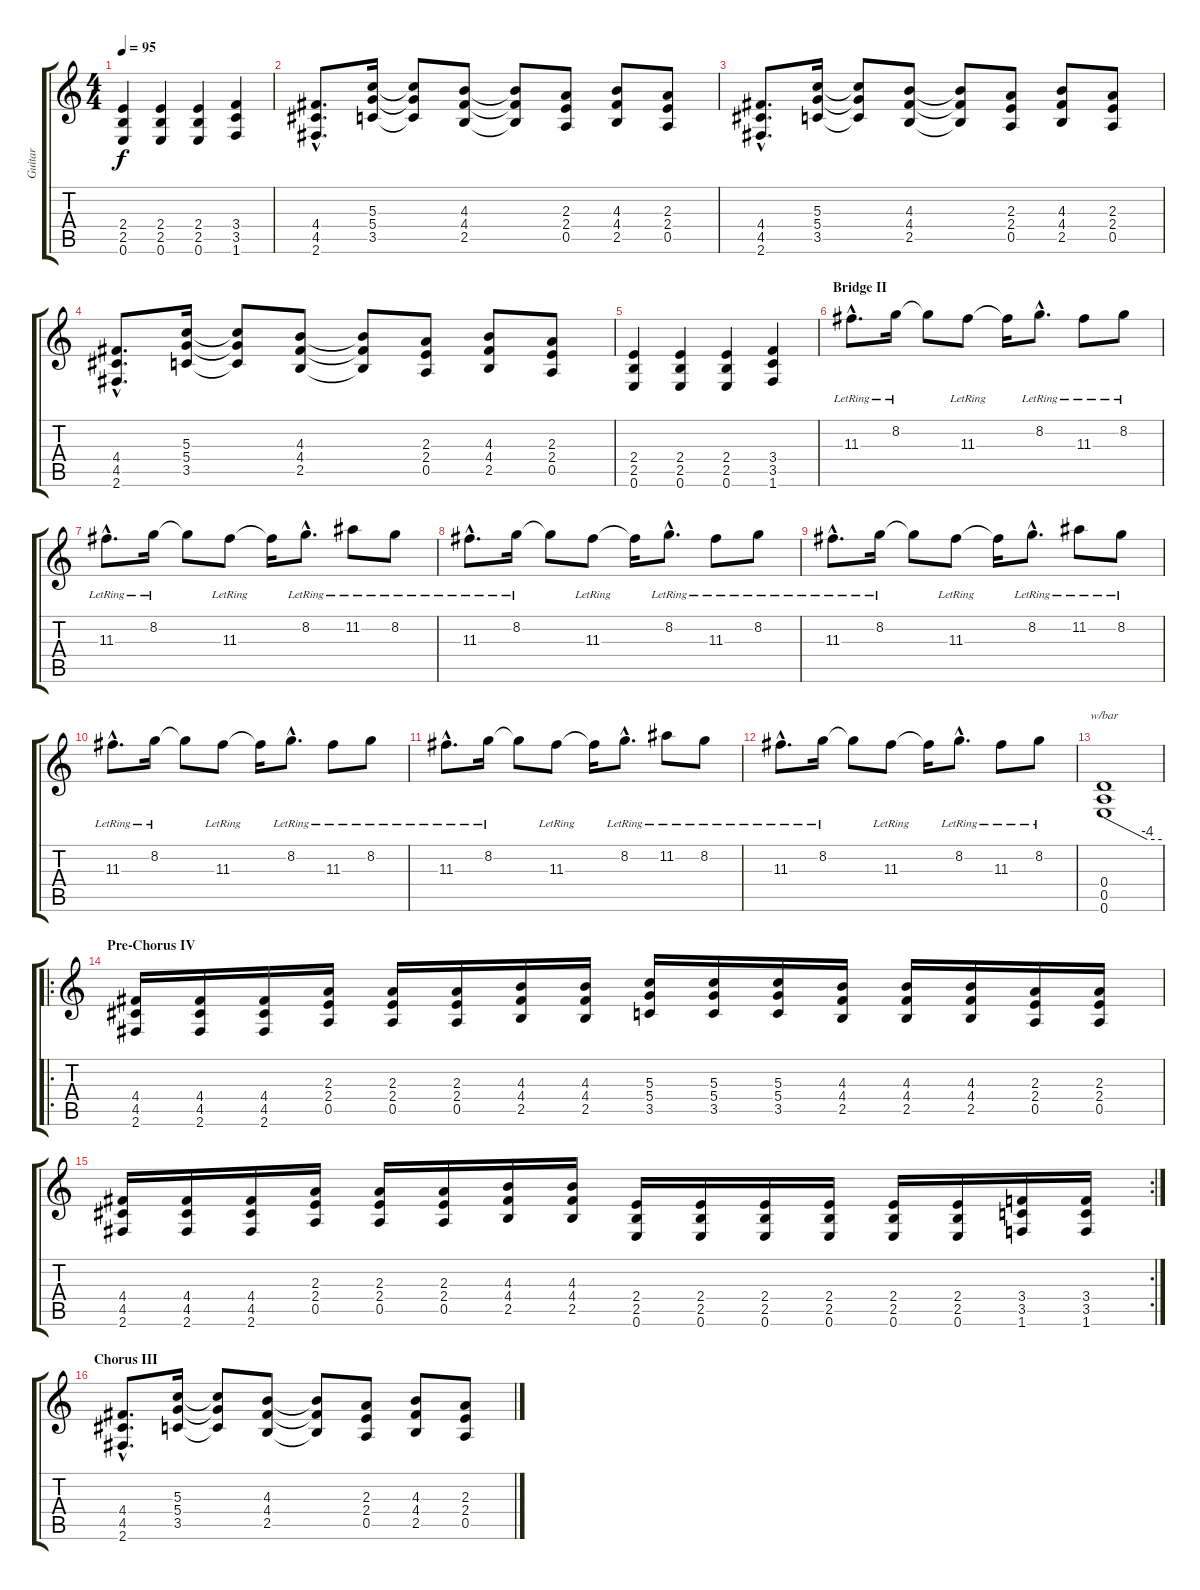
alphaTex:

\track ("Guitar" "Guitar") {instrument distortionguitar}
\staff {score tabs}
\tuning (E4 B3 G3 D3 A2 E2) {hide}
\ts (4 4)
\tempo 95
\clef g2
\ks c
(2.4 2.5 0.6).4{dy f} (2.4 2.5 0.6).4 (2.4 2.5 0.6).4 (3.4 3.5 1.6).4 |
(4.4{hac} 4.5{hac} 2.6{hac}).8{d} (5.3 5.4 3.5).16 (5.3{t} 5.4{t} 3.5{t}).8 (4.3 4.4 2.5).8 (4.3{t} 4.4{t} 2.5{t}).8 (2.3 2.4 0.5).8 (4.3 4.4 2.5).8 (2.3 2.4 0.5).8 |
(4.4{hac} 4.5{hac} 2.6{hac}).8{d} (5.3 5.4 3.5).16 (5.3{t} 5.4{t} 3.5{t}).8 (4.3 4.4 2.5).8 (4.3{t} 4.4{t} 2.5{t}).8 (2.3 2.4 0.5).8 (4.3 4.4 2.5).8 (2.3 2.4 0.5).8 |
(4.4{hac} 4.5{hac} 2.6{hac}).8{d} (5.3 5.4 3.5).16 (5.3{t} 5.4{t} 3.5{t}).8 (4.3 4.4 2.5).8 (4.3{t} 4.4{t} 2.5{t}).8 (2.3 2.4 0.5).8 (4.3 4.4 2.5).8 (2.3 2.4 0.5).8 |
(2.4 2.5 0.6).4 (2.4 2.5 0.6).4 (2.4 2.5 0.6).4 (3.4 3.5 1.6).4 |
\section ("" "Bridge II")
11.3{hac lr}.8{d} 8.2{lr}.16 8.2{t}.8 11.3{lr}.8 11.3{t}.16 8.2{hac lr}.8{d} 11.3{lr}.8 8.2{lr}.8 |
11.3{hac lr}.8{d} 8.2{lr}.16 8.2{t}.8 11.3{lr}.8 11.3{t}.16 8.2{hac lr}.8{d} 11.2{lr}.8 8.2{lr}.8 |
11.3{hac lr}.8{d} 8.2{lr}.16 8.2{t}.8 11.3{lr}.8 11.3{t}.16 8.2{hac lr}.8{d} 11.3{lr}.8 8.2{lr}.8 |
11.3{hac lr}.8{d} 8.2{lr}.16 8.2{t}.8 11.3{lr}.8 11.3{t}.16 8.2{hac lr}.8{d} 11.2{lr}.8 8.2{lr}.8 |
11.3{hac lr}.8{d} 8.2{lr}.16 8.2{t}.8 11.3{lr}.8 11.3{t}.16 8.2{hac lr}.8{d} 11.3{lr}.8 8.2{lr}.8 |
11.3{hac lr}.8{d} 8.2{lr}.16 8.2{t}.8 11.3{lr}.8 11.3{t}.16 8.2{hac lr}.8{d} 11.2{lr}.8 8.2{lr}.8 |
11.3{hac lr}.8{d} 8.2{lr}.16 8.2{t}.8 11.3{lr}.8 11.3{t}.16 8.2{hac lr}.8{d} 11.3{lr}.8 8.2{lr}.8 |
(0.4 0.5 0.6).1{tbe (custom default 0 0 45 -16 60 -16)} |
\ro
\section ("" "Pre-Chorus IV")
(4.4 4.5 2.6).16 (4.4 4.5 2.6).16 (4.4 4.5 2.6).16 (2.3 2.4 0.5).16 (2.3 2.4 0.5).16 (2.3 2.4 0.5).16 (4.3 4.4 2.5).16 (4.3 4.4 2.5).16 (5.3 5.4 3.5).16 (5.3 5.4 3.5).16 (5.3 5.4 3.5).16 (4.3 4.4 2.5).16 (4.3 4.4 2.5).16 (4.3 4.4 2.5).16 (2.3 2.4 0.5).16 (2.3 2.4 0.5).16 |
\rc 2
(4.4 4.5 2.6).16 (4.4 4.5 2.6).16 (4.4 4.5 2.6).16 (2.3 2.4 0.5).16 (2.3 2.4 0.5).16 (2.3 2.4 0.5).16 (4.3 4.4 2.5).16 (4.3 4.4 2.5).16 (2.4 2.5 0.6).16 (2.4 2.5 0.6).16 (2.4 2.5 0.6).16 (2.4 2.5 0.6).16 (2.4 2.5 0.6).16 (2.4 2.5 0.6).16 (3.4 3.5 1.6).16 (3.4 3.5 1.6).16 |
\section ("" "Chorus III")
(4.4{hac} 4.5{hac} 2.6{hac}).8{d} (5.3 5.4 3.5).16 (5.3{t} 5.4{t} 3.5{t}).8 (4.3 4.4 2.5).8 (4.3{t} 4.4{t} 2.5{t}).8 (2.3 2.4 0.5).8 (4.3 4.4 2.5).8 (2.3 2.4 0.5).8
